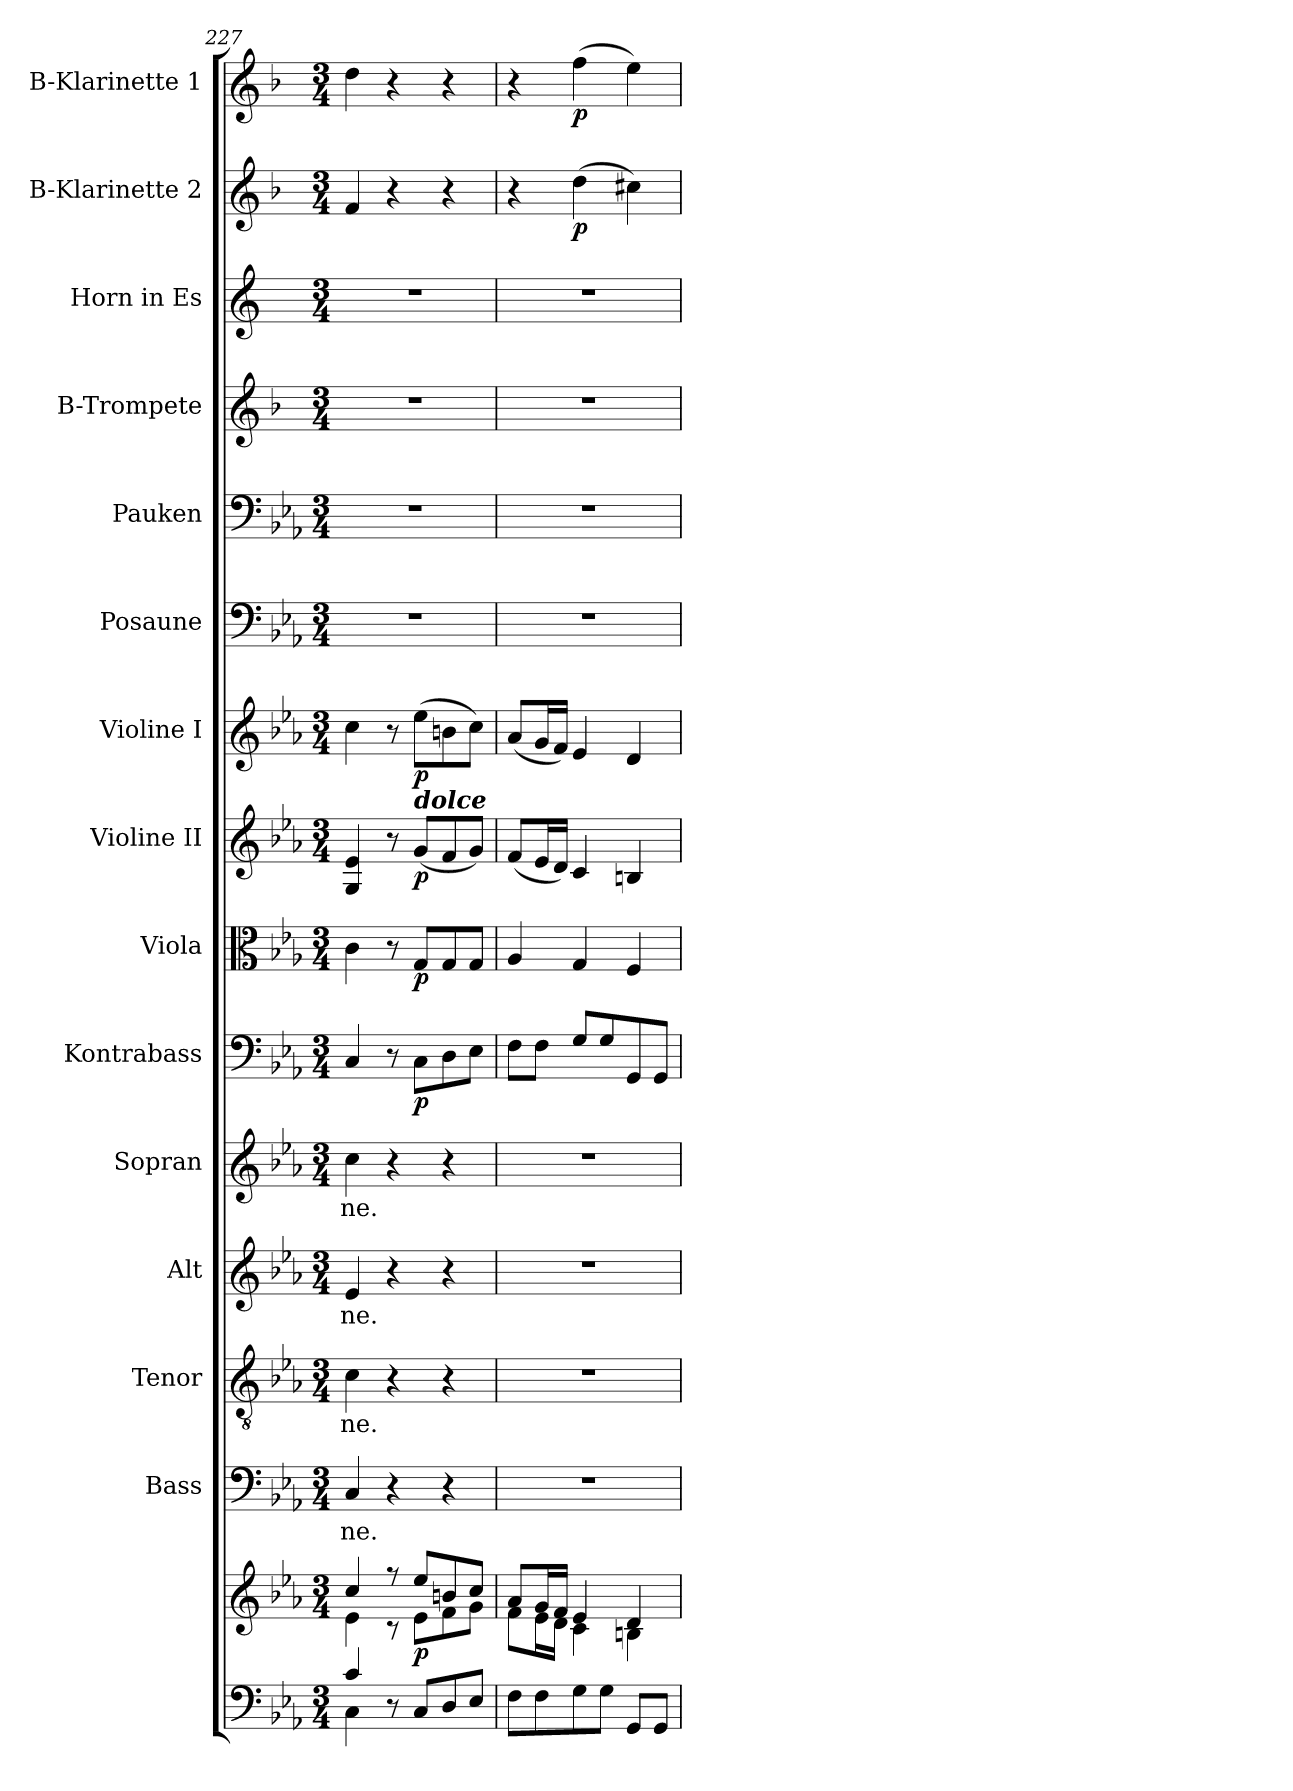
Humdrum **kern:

**kern	**kern	**dynam	**kern	**text	**kern	**text	**kern	**text	**kern	**text	**kern	**dynam	**kern	**dynam	**kern	**dynam	**kern	**dynam	**kern	**kern	**kern	**kern	**kern	**dynam	**kern	**dynam
*part15	*part15	*part15	*part14	*part14	*part13	*part13	*part12	*part12	*part11	*part11	*part10	*part10	*part9	*part9	*part8	*part8	*part7	*part7	*part6	*part5	*part4	*part3	*part2	*part2	*part1	*part1
*staff16	*staff15	*staff15/16	*staff14	*staff14	*staff13	*staff13	*staff12	*staff12	*staff11	*staff11	*staff10	*staff10	*staff9	*staff9	*staff8	*staff8	*staff7	*staff7	*staff6	*staff5	*staff4	*staff3	*staff2	*staff2	*staff1	*staff1
*	*	*	*I"Bass	*	*I"Tenor	*	*I"Alt	*	*I"Sopran	*	*I"Kontrabass	*	*I"Viola	*	*I"Violine II	*	*I"Violine I	*	*I"Posaune	*I"Pauken	*I"B-Trompete	*I"Horn in Es	*I"B-Klarinette 2	*	*I"B-Klarinette 1	*
*	*	*	*I'B.	*	*I'T.	*	*I'A.	*	*I'S.	*	*I'Kb.	*	*I'Vla.	*	*I'Vl. II	*	*I'Vl. I	*	*I'Pos.	*I'Pk.	*I'B Trp.	*	*I'B Kl. 2	*	*I'B Kl. 1	*
*clefF4	*clefG2	*	*clefF4	*	*clefGv2	*	*clefG2	*	*clefG2	*	*clefF4	*	*clefC3	*	*clefG2	*	*clefG2	*	*clefF4	*clefF4	*clefG2	*clefG2	*clefG2	*	*clefG2	*
*	*	*	*	*	*	*	*	*	*	*	*ITrd7c12	*	*	*	*	*	*	*	*	*	*ITrd1c2	*ITrd5c9	*ITrd1c2	*	*ITrd1c2	*
*k[b-e-a-]	*k[b-e-a-]	*	*k[b-e-a-]	*	*k[b-e-a-]	*	*k[b-e-a-]	*	*k[b-e-a-]	*	*k[b-e-a-]	*	*k[b-e-a-]	*	*k[b-e-a-]	*	*k[b-e-a-]	*	*k[b-e-a-]	*k[b-e-a-]	*k[b-e-a-]	*k[b-e-a-]	*k[b-e-a-]	*	*k[b-e-a-]	*
*E-:	*E-:	*	*E-:	*	*E-:	*	*E-:	*	*E-:	*	*E-:	*	*E-:	*	*E-:	*	*E-:	*	*E-:	*E-:	*E-:	*E-:	*E-:	*	*E-:	*
*M3/4	*M3/4	*	*M3/4	*	*M3/4	*	*M3/4	*	*M3/4	*	*M3/4	*	*M3/4	*	*M3/4	*	*M3/4	*	*M3/4	*M3/4	*M3/4	*M3/4	*M3/4	*	*M3/4	*
=227	=227	=227	=227	=227	=227	=227	=227	=227	=227	=227	=227	=227	=227	=227	=227	=227	=227	=227	=227	=227	=227	=227	=227	=227	=227	=227
*^	*^	*	*	*	*	*	*	*	*	*	*	*	*	*	*	*	*	*	*	*	*	*	*	*	*	*
!	!	!	!	!	!	!LO:LY:b	!	!LO:LY:b	!	!LO:LY:b	!	!LO:LY:b	!	!	!	!	!	!	!	!	!	!	!	!	!	!	!	!
4c/	4C\	4cc/	4e-\	.	4C/	-ne.	4c\	-ne.	4e-/	-ne.	4cc\	-ne.	4CC/	.	4c\	.	4G/ 4e-/	.	4cc\	.	2.r	2.r	2.r	2.r	4e-/	.	4cc\	.
8r	2ryy	8r	8r	.	4r	.	4r	.	4r	.	4r	.	8r	.	8r	.	8r	.	8r	.	.	.	.	.	4r	.	4r	.
!	!	!	!	!	!	!	!	!	!	!	!	!	!	!	!	!	!	!	!LO:TX:b:Bi:t=dolce	!	!	!	!	!	!	!	!	!
!	!	!	!	!LO:DY:b	!	!	!	!	!	!	!	!	!	!LO:DY:b	!	!LO:DY:b	!	!LO:DY:b	!	!LO:DY:b	!	!	!	!	!	!	!	!
8C/L	.	8ee-/L	8e-\L	p	.	.	.	.	.	.	.	.	8CC\L	p	8G/L	p	(<8g/L	p	(>8ee-\L	p	.	.	.	.	.	.	.	.
8D/	.	8bn/	8f\	.	4r	.	4r	.	4r	.	4r	.	8DD\	.	8G/	.	8f/	.	8bn\	.	.	.	.	.	4r	.	4r	.
8E-/J	.	8cc/J	8g\J	.	.	.	.	.	.	.	.	.	8EE-\J	.	8G/J	.	8g/J)	.	8cc\J)	.	.	.	.	.	.	.	.	.
*v	*v	*	*	*	*	*	*	*	*	*	*	*	*	*	*	*	*	*	*	*	*	*	*	*	*	*	*	*
=228	=228	=228	=228	=228	=228	=228	=228	=228	=228	=228	=228	=228	=228	=228	=228	=228	=228	=228	=228	=228	=228	=228	=228	=228	=228	=228	=228
8F\L	8a-/L	8f\L	.	2.r	.	2.r	.	2.r	.	2.r	.	8FF\L	.	4A-/	.	(<8f/L	.	(<8a-/L	.	2.r	2.r	2.r	2.r	4r	.	4r	.
8F\	16g/L	16e-\L	.	.	.	.	.	.	.	.	.	8FF\J	.	.	.	16e-/L	.	16g/L	.	.	.	.	.	.	.	.	.
.	16f/JJ	16d\JJ	.	.	.	.	.	.	.	.	.	.	.	.	.	16d/JJ)	.	16f/JJ)	.	.	.	.	.	.	.	.	.
!	!	!	!	!	!	!	!	!	!	!	!	!	!	!	!	!	!	!	!	!	!	!	!	!	!LO:DY:b	!	!LO:DY:b
8G\	4e-/	4c\	.	.	.	.	.	.	.	.	.	8GG/L	.	4G/	.	4c/	.	4e-/	.	.	.	.	.	(>4cc\	p	(>4ee-\	p
8G\J	.	.	.	.	.	.	.	.	.	.	.	8GG/	.	.	.	.	.	.	.	.	.	.	.	.	.	.	.
8GG/L	4d/	4Bn\	.	.	.	.	.	.	.	.	.	8GGG/	.	4F/	.	4Bn/	.	4d/	.	.	.	.	.	4bn\)	.	4dd\)	.
8GG/J	.	.	.	.	.	.	.	.	.	.	.	8GGG/J	.	.	.	.	.	.	.	.	.	.	.	.	.	.	.
*	*v	*v	*	*	*	*	*	*	*	*	*	*	*	*	*	*	*	*	*	*	*	*	*	*	*	*	*
=	=	=	=	=	=	=	=	=	=	=	=	=	=	=	=	=	=	=	=	=	=	=	=	=	=	=
*-	*-	*-	*-	*-	*-	*-	*-	*-	*-	*-	*-	*-	*-	*-	*-	*-	*-	*-	*-	*-	*-	*-	*-	*-	*-	*-
